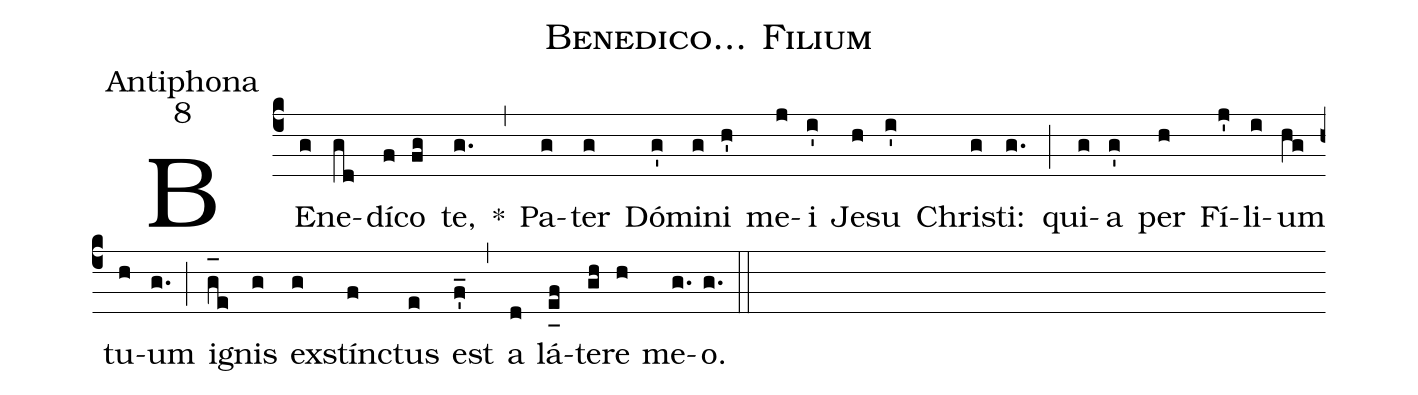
name:Benedico... Filium;
office-part:Antiphona;
mode:8;
%%
(c4) BE(g)ne(gd)dí(f)co(fg) te,(g.) *(,) Pa(g)ter(g) Dó(g')mi(g)ni(h') me(j)i(i') Je(h)su(i') Chri(g)sti:(g.) (;) qui(g)a(g') per(h) Fí(j')li(i)um(hg) tu(h)um(g.) (;) i(g_[oh:h]e)gnis(g) ex(g)stín(f)ctus(e) est(f'_) (,) a(d) lá(e_[uh:l]f)te(gh)re(h) me(g.)o.(g.) (::)

%<eu>E(j) u(j) o(i) u(j) a(h) e.</eu>(g.) (::)
